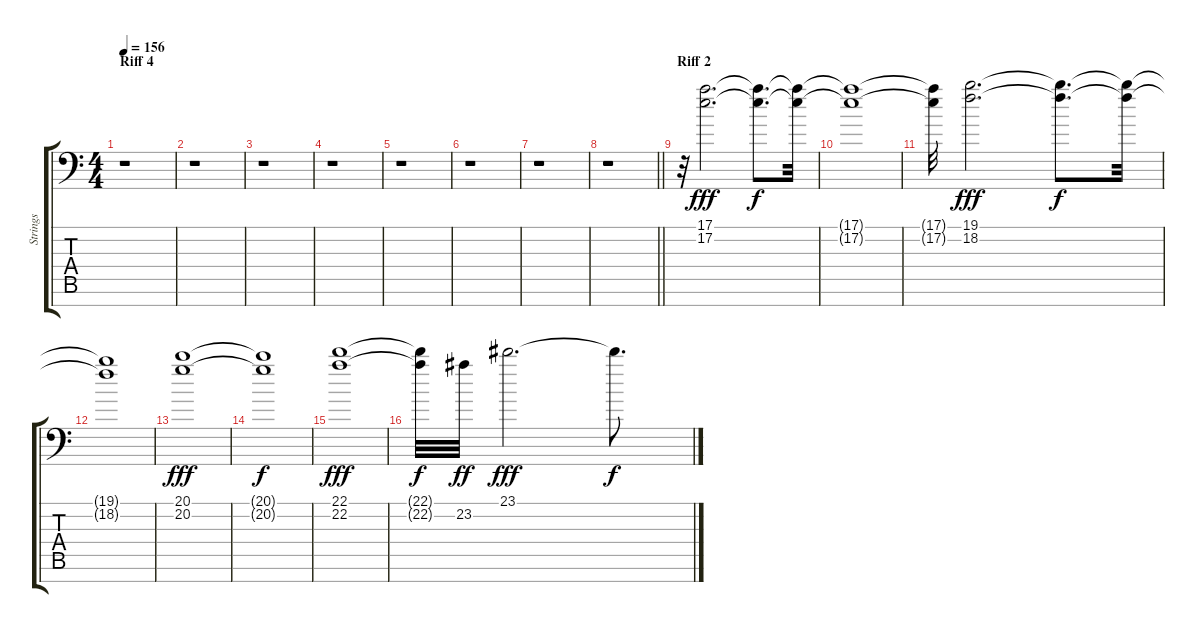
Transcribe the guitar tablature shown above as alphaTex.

\track ("Strings" "Strings") {instrument synthstrings2}
\staff {score tabs}
\tuning (E4 B3 G3 D3 A2 E2 C-1) {hide}
\ts (4 4)
\section ("" "Riff 4")
\tempo 156
\clef f4
\ks c
r.1{dy f} |
r.1 |
r.1 |
r.1 |
r.1 |
r.1 |
r.1 |
\barLineRight lightlight
r.1 |
\section ("" "Riff 2")
r.32 (17.1 17.2).2{d dy fff} (17.1{t} 17.2{t}).8{d dy f} (17.1{t} 17.2{t}).32 |
(17.1{t} 17.2{t}).1 |
(17.1{t} 17.2{t}).32 (19.1 18.2).2{d dy fff} (19.1{t} 18.2{t}).8{d dy f} (19.1{t} 18.2{t}).32 |
(19.1{t} 18.2{t}).1 |
(20.1 20.2).1{dy fff} |
(20.1{t} 20.2{t}).1{dy f} |
(22.1 22.2).1{dy fff} |
(22.1{t} 22.2{t}).32{dy f} 23.2.32{dy ff} 23.1.2{d dy fff} 23.1{t}.8{d dy f}
